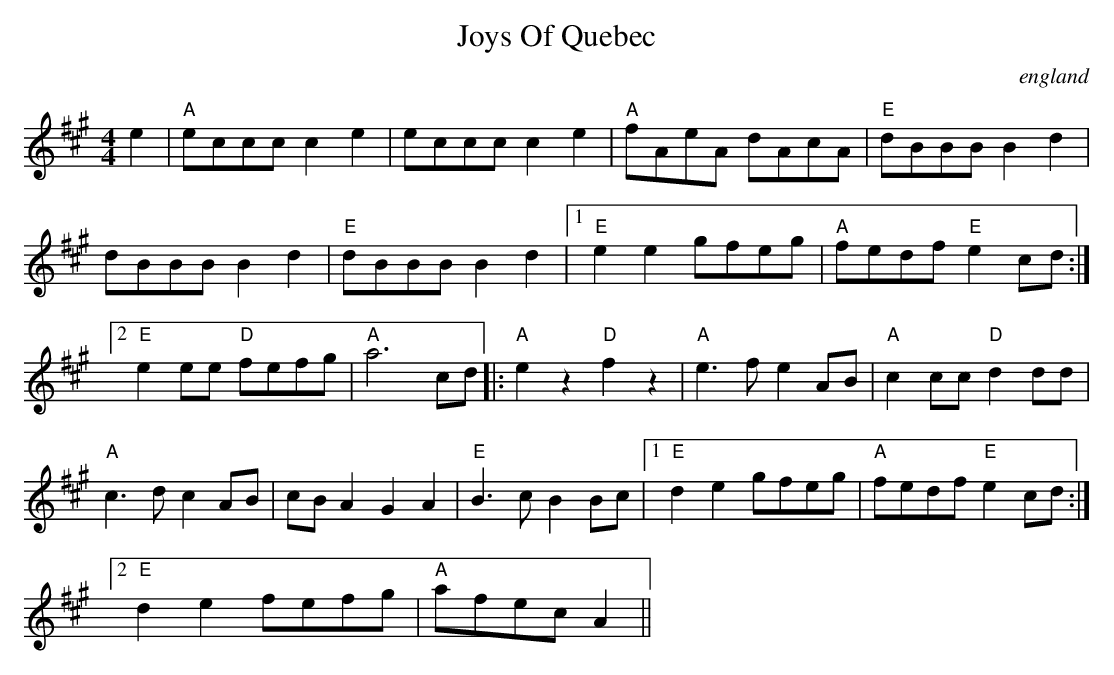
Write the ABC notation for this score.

X:1
T:Joys Of Quebec
O:england
M:4/4
L:1/4
K:A
e|"A"e/2c/2c/2c/2 ce|e/2c/2c/2c/2 ce|"A"f/2A/2e/2A/2 d/2A/2c/2A/2|\
"E"d/2B/2B/2B/2 Bd|
d/2B/2B/2B/2 Bd|"E"d/2B/2B/2B/2 Bd| [1"E"ee g/2f/2e/2g/2|\
"A"f/2e/2d/2f/2 "E"ec/2d/2:|
[2"E"ee/2e/2 "D"f/2e/2f/2g/2|"A"a3c/2d/2|:"A"ez"D"fz|"A"e3/2f/2 eA/2B/2|\
"A"cc/2c/2 "D"dd/2d/2|
"A"c3/2d/2 cA/2B/2|c/2B/2A GA|"E"B3/2c/2 BB/2c/2| [1"E"de g/2f/2e/2g/2|\
"A"f/2e/2d/2f/2 "E"ec/2d/2:|
[2"E"de f/2e/2f/2g/2|"A"a/2f/2e/2c/2 A||
